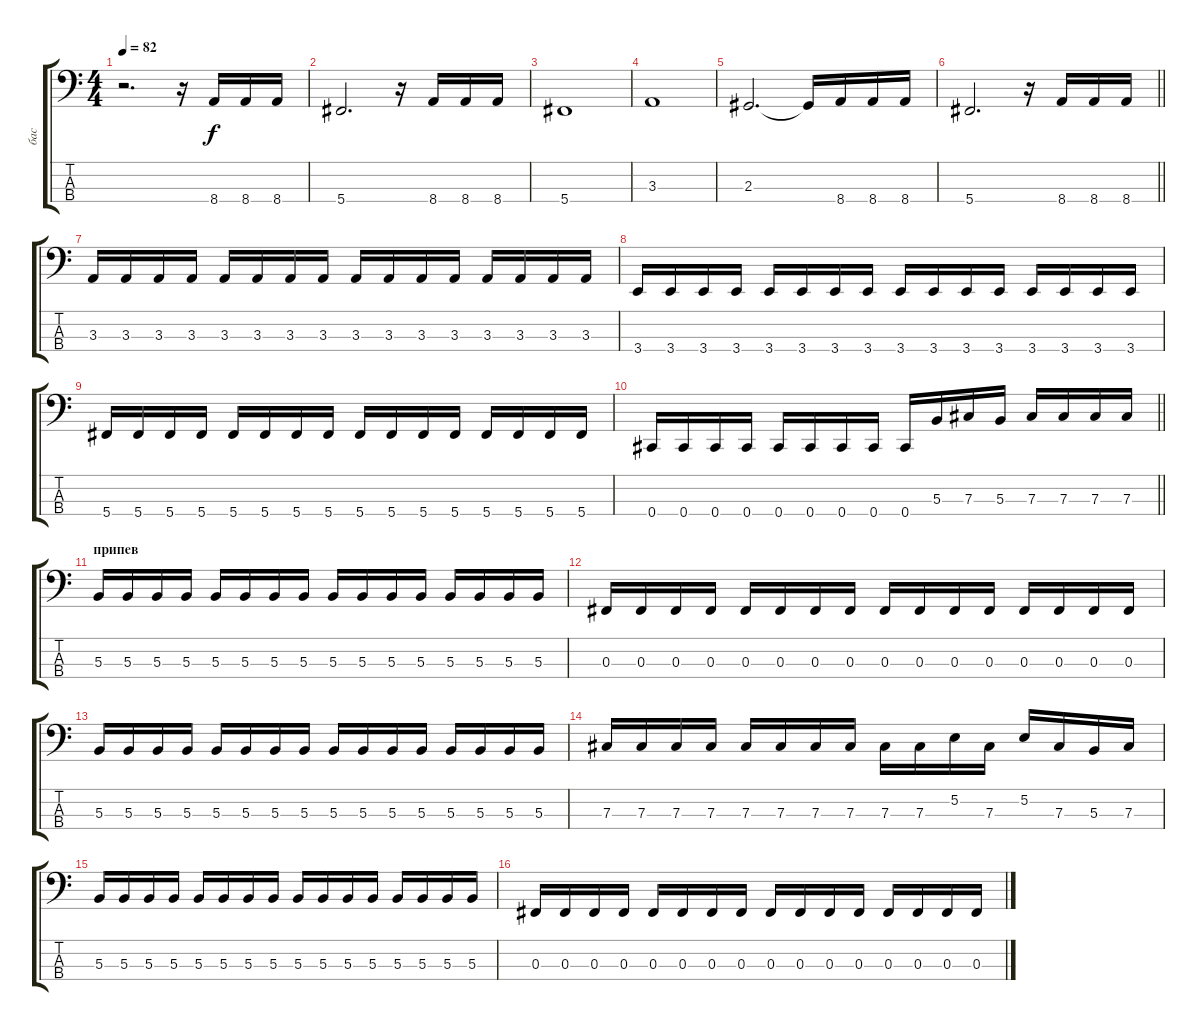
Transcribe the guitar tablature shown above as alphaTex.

\track ("бас" "бас") {instrument electricbassfinger}
\staff {score tabs}
\tuning (E2 B1 Gb1 Db1) {hide}
\ts (4 4)
\tempo 82
\clef f4
\ks c
r.2{d dy f} r.16 8.4.16 8.4.16 8.4.16 |
5.4.2{d} r.16 8.4.16 8.4.16 8.4.16 |
5.4.1 |
3.3.1 |
2.3.2{d} 2.3{t}.16 8.4.16 8.4.16 8.4.16 |
\barLineRight lightlight
5.4.2{d} r.16 8.4.16 8.4.16 8.4.16 |
\section ("" "")
3.3.16 3.3.16 3.3.16 3.3.16 3.3.16 3.3.16 3.3.16 3.3.16 3.3.16 3.3.16 3.3.16 3.3.16 3.3.16 3.3.16 3.3.16 3.3.16 |
3.4.16 3.4.16 3.4.16 3.4.16 3.4.16 3.4.16 3.4.16 3.4.16 3.4.16 3.4.16 3.4.16 3.4.16 3.4.16 3.4.16 3.4.16 3.4.16 |
5.4.16 5.4.16 5.4.16 5.4.16 5.4.16 5.4.16 5.4.16 5.4.16 5.4.16 5.4.16 5.4.16 5.4.16 5.4.16 5.4.16 5.4.16 5.4.16 |
\barLineRight lightlight
0.4.16 0.4.16 0.4.16 0.4.16 0.4.16 0.4.16 0.4.16 0.4.16 0.4.16 5.3.16 7.3.16 5.3.16 7.3.16 7.3.16 7.3.16 7.3.16 |
\section ("" "припев")
5.3.16 5.3.16 5.3.16 5.3.16 5.3.16 5.3.16 5.3.16 5.3.16 5.3.16 5.3.16 5.3.16 5.3.16 5.3.16 5.3.16 5.3.16 5.3.16 |
0.3.16 0.3.16 0.3.16 0.3.16 0.3.16 0.3.16 0.3.16 0.3.16 0.3.16 0.3.16 0.3.16 0.3.16 0.3.16 0.3.16 0.3.16 0.3.16 |
5.3.16 5.3.16 5.3.16 5.3.16 5.3.16 5.3.16 5.3.16 5.3.16 5.3.16 5.3.16 5.3.16 5.3.16 5.3.16 5.3.16 5.3.16 5.3.16 |
7.3.16 7.3.16 7.3.16 7.3.16 7.3.16 7.3.16 7.3.16 7.3.16 7.3.16 7.3.16 5.2.16 7.3.16 5.2.16 7.3.16 5.3.16 7.3.16 |
5.3.16 5.3.16 5.3.16 5.3.16 5.3.16 5.3.16 5.3.16 5.3.16 5.3.16 5.3.16 5.3.16 5.3.16 5.3.16 5.3.16 5.3.16 5.3.16 |
0.3.16 0.3.16 0.3.16 0.3.16 0.3.16 0.3.16 0.3.16 0.3.16 0.3.16 0.3.16 0.3.16 0.3.16 0.3.16 0.3.16 0.3.16 0.3.16
